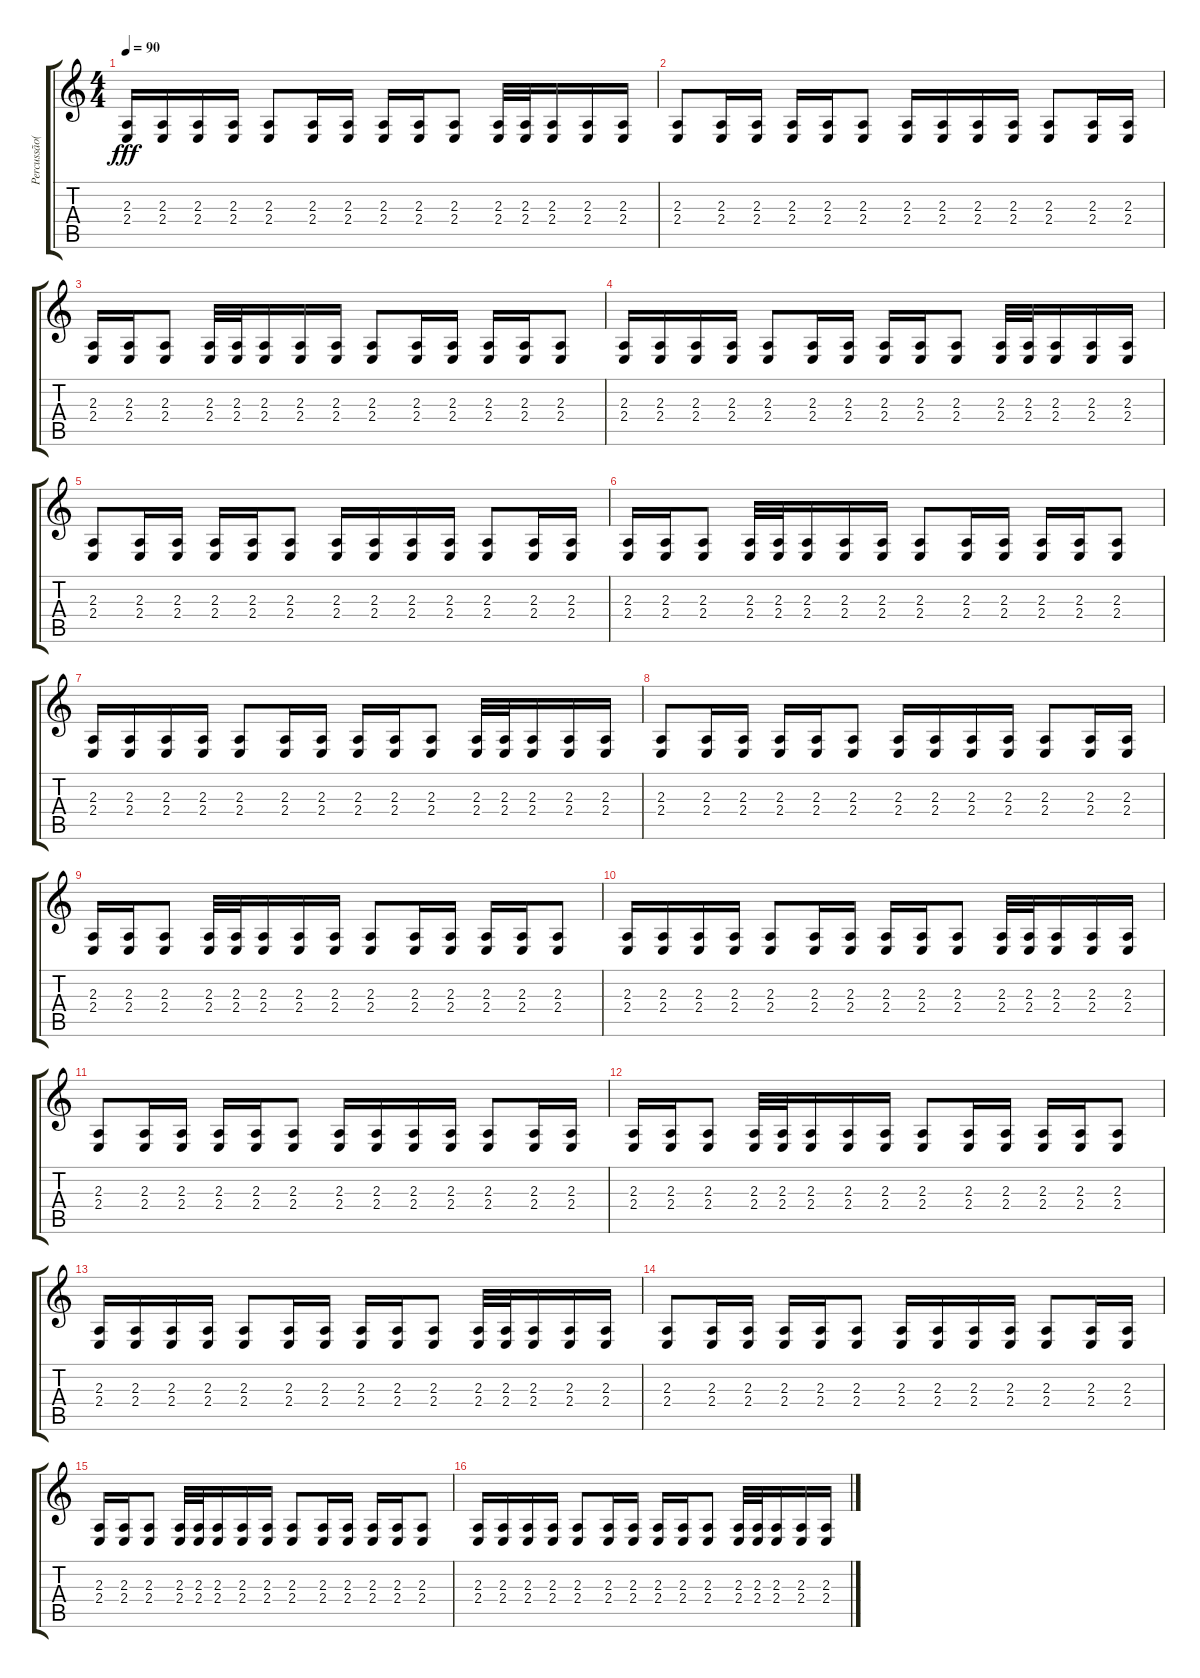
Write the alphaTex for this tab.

\track ("Percussão(Percussion)-2" "Percussão(") {instrument taikodrum}
\staff {score tabs}
\tuning (E4 B3 G3 D3 A2 E2) {hide}
\ts (4 4)
\tempo 90
\clef g2
\ks c
(2.3 2.4).16{dy fff} (2.3 2.4).16 (2.3 2.4).16 (2.3 2.4).16 (2.3 2.4).8 (2.3 2.4).16 (2.3 2.4).16 (2.3 2.4).16 (2.3 2.4).16 (2.3 2.4).8 (2.3 2.4).32 (2.3 2.4).32 (2.3 2.4).16 (2.3 2.4).16 (2.3 2.4).16 |
(2.3 2.4).8 (2.3 2.4).16 (2.3 2.4).16 (2.3 2.4).16 (2.3 2.4).16 (2.3 2.4).8 (2.3 2.4).16 (2.3 2.4).16 (2.3 2.4).16 (2.3 2.4).16 (2.3 2.4).8 (2.3 2.4).16 (2.3 2.4).16 |
(2.3 2.4).16 (2.3 2.4).16 (2.3 2.4).8 (2.3 2.4).32 (2.3 2.4).32 (2.3 2.4).16 (2.3 2.4).16 (2.3 2.4).16 (2.3 2.4).8 (2.3 2.4).16 (2.3 2.4).16 (2.3 2.4).16 (2.3 2.4).16 (2.3 2.4).8 |
(2.3 2.4).16 (2.3 2.4).16 (2.3 2.4).16 (2.3 2.4).16 (2.3 2.4).8 (2.3 2.4).16 (2.3 2.4).16 (2.3 2.4).16 (2.3 2.4).16 (2.3 2.4).8 (2.3 2.4).32 (2.3 2.4).32 (2.3 2.4).16 (2.3 2.4).16 (2.3 2.4).16 |
(2.3 2.4).8 (2.3 2.4).16 (2.3 2.4).16 (2.3 2.4).16 (2.3 2.4).16 (2.3 2.4).8 (2.3 2.4).16 (2.3 2.4).16 (2.3 2.4).16 (2.3 2.4).16 (2.3 2.4).8 (2.3 2.4).16 (2.3 2.4).16 |
(2.3 2.4).16 (2.3 2.4).16 (2.3 2.4).8 (2.3 2.4).32 (2.3 2.4).32 (2.3 2.4).16 (2.3 2.4).16 (2.3 2.4).16 (2.3 2.4).8 (2.3 2.4).16 (2.3 2.4).16 (2.3 2.4).16 (2.3 2.4).16 (2.3 2.4).8 |
(2.3 2.4).16 (2.3 2.4).16 (2.3 2.4).16 (2.3 2.4).16 (2.3 2.4).8 (2.3 2.4).16 (2.3 2.4).16 (2.3 2.4).16 (2.3 2.4).16 (2.3 2.4).8 (2.3 2.4).32 (2.3 2.4).32 (2.3 2.4).16 (2.3 2.4).16 (2.3 2.4).16 |
(2.3 2.4).8 (2.3 2.4).16 (2.3 2.4).16 (2.3 2.4).16 (2.3 2.4).16 (2.3 2.4).8 (2.3 2.4).16 (2.3 2.4).16 (2.3 2.4).16 (2.3 2.4).16 (2.3 2.4).8 (2.3 2.4).16 (2.3 2.4).16 |
(2.3 2.4).16 (2.3 2.4).16 (2.3 2.4).8 (2.3 2.4).32 (2.3 2.4).32 (2.3 2.4).16 (2.3 2.4).16 (2.3 2.4).16 (2.3 2.4).8 (2.3 2.4).16 (2.3 2.4).16 (2.3 2.4).16 (2.3 2.4).16 (2.3 2.4).8 |
(2.3 2.4).16 (2.3 2.4).16 (2.3 2.4).16 (2.3 2.4).16 (2.3 2.4).8 (2.3 2.4).16 (2.3 2.4).16 (2.3 2.4).16 (2.3 2.4).16 (2.3 2.4).8 (2.3 2.4).32 (2.3 2.4).32 (2.3 2.4).16 (2.3 2.4).16 (2.3 2.4).16 |
(2.3 2.4).8 (2.3 2.4).16 (2.3 2.4).16 (2.3 2.4).16 (2.3 2.4).16 (2.3 2.4).8 (2.3 2.4).16 (2.3 2.4).16 (2.3 2.4).16 (2.3 2.4).16 (2.3 2.4).8 (2.3 2.4).16 (2.3 2.4).16 |
(2.3 2.4).16 (2.3 2.4).16 (2.3 2.4).8 (2.3 2.4).32 (2.3 2.4).32 (2.3 2.4).16 (2.3 2.4).16 (2.3 2.4).16 (2.3 2.4).8 (2.3 2.4).16 (2.3 2.4).16 (2.3 2.4).16 (2.3 2.4).16 (2.3 2.4).8 |
(2.3 2.4).16 (2.3 2.4).16 (2.3 2.4).16 (2.3 2.4).16 (2.3 2.4).8 (2.3 2.4).16 (2.3 2.4).16 (2.3 2.4).16 (2.3 2.4).16 (2.3 2.4).8 (2.3 2.4).32 (2.3 2.4).32 (2.3 2.4).16 (2.3 2.4).16 (2.3 2.4).16 |
(2.3 2.4).8 (2.3 2.4).16 (2.3 2.4).16 (2.3 2.4).16 (2.3 2.4).16 (2.3 2.4).8 (2.3 2.4).16 (2.3 2.4).16 (2.3 2.4).16 (2.3 2.4).16 (2.3 2.4).8 (2.3 2.4).16 (2.3 2.4).16 |
(2.3 2.4).16 (2.3 2.4).16 (2.3 2.4).8 (2.3 2.4).32 (2.3 2.4).32 (2.3 2.4).16 (2.3 2.4).16 (2.3 2.4).16 (2.3 2.4).8 (2.3 2.4).16 (2.3 2.4).16 (2.3 2.4).16 (2.3 2.4).16 (2.3 2.4).8 |
(2.3 2.4).16 (2.3 2.4).16 (2.3 2.4).16 (2.3 2.4).16 (2.3 2.4).8 (2.3 2.4).16 (2.3 2.4).16 (2.3 2.4).16 (2.3 2.4).16 (2.3 2.4).8 (2.3 2.4).32 (2.3 2.4).32 (2.3 2.4).16 (2.3 2.4).16 (2.3 2.4).16
